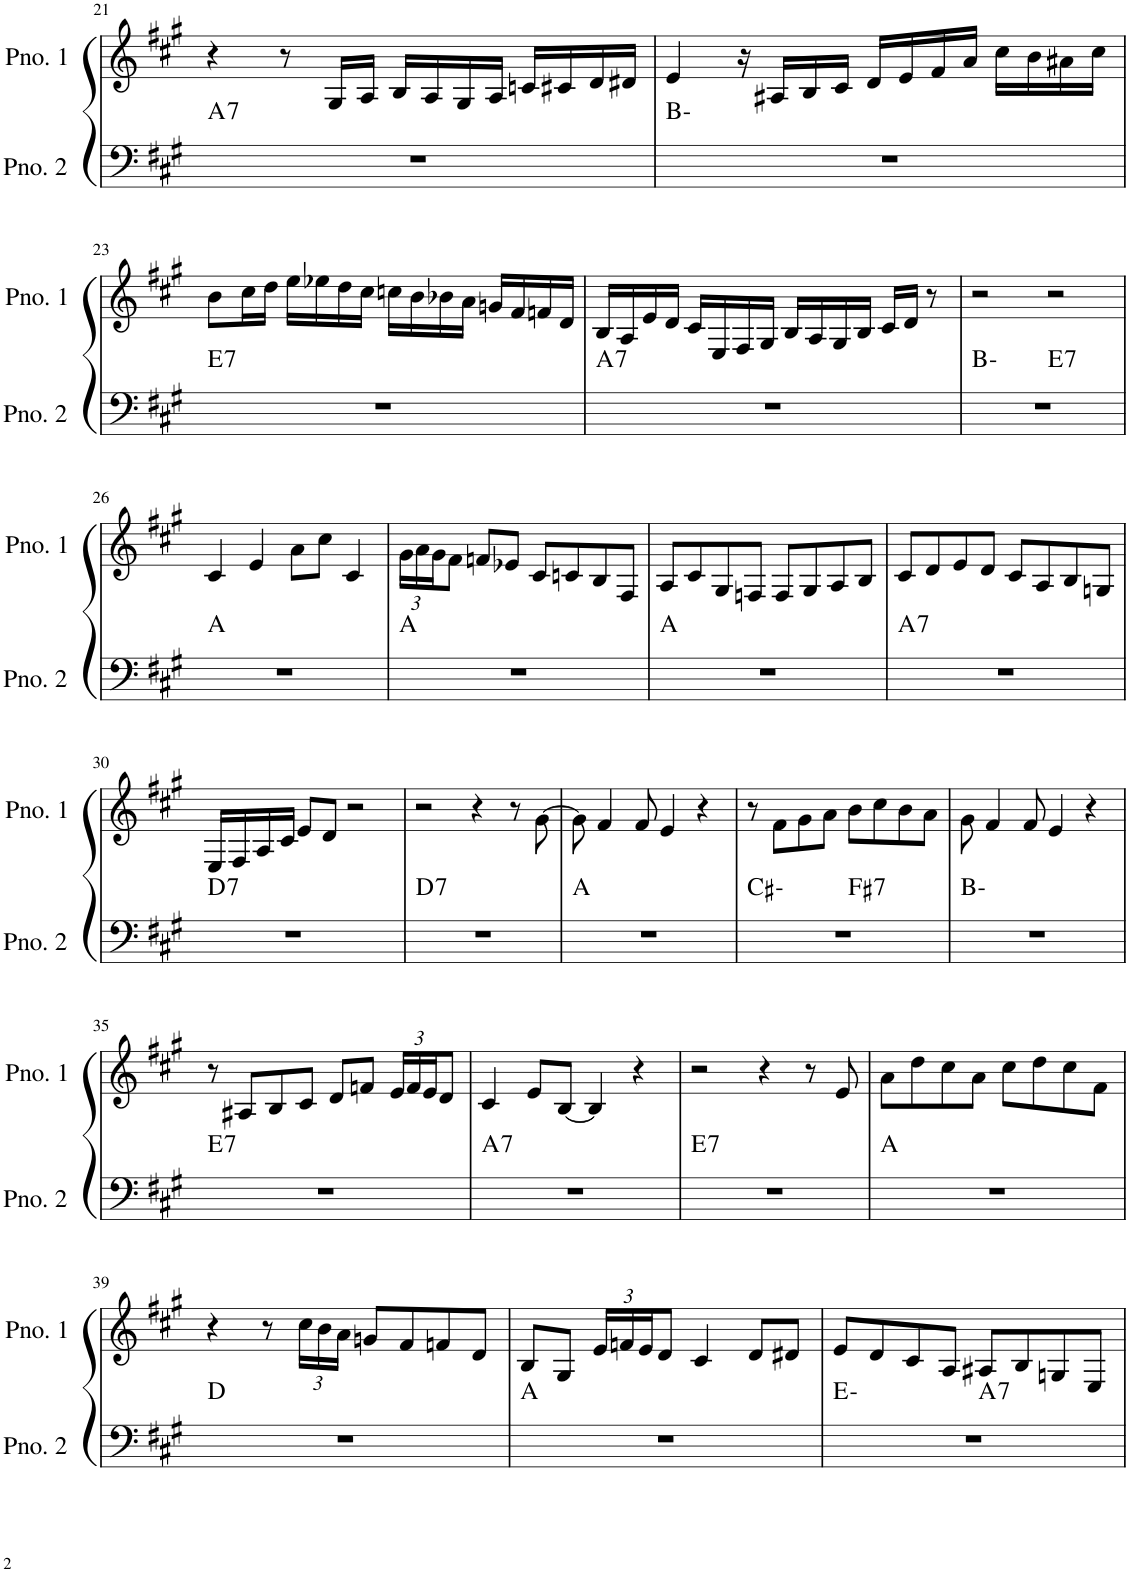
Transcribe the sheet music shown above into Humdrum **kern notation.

**kern	**harte	**kern
*part2	*part2	*part1
*staff2	*	*staff1
*I"ピアノ 2	*	*I"ピアノ 1
!!LO:PB:g=z
*clefF4	*	*clefG2
*k[f#c#g#]	*	*k[f#c#g#]
*M4/4	*	*M4/4
=21	=21	=21
!	!LO:H:kt=7	!
1r	A:7	4r
.	.	8r
.	.	16G#/LL
.	.	16A/JJ
.	.	16B/LL
.	.	16A/
.	.	16G#/
.	.	16A/JJ
.	.	16cn/LL
.	.	16c#X/
.	.	16d/
.	.	16d#X/JJ
=22	=22	=22
1r	B:min	4e/
.	.	16r
.	.	16A#X/LL
.	.	16B/
.	.	16c#/JJ
.	.	16d/LL
.	.	16e/
.	.	16f#/
.	.	16a/JJ
.	.	16cc#\LL
.	.	16b\
.	.	16a#X\
.	.	16cc#\JJ
!!LO:LB:g=z
=23	=23	=23
!	!LO:H:kt=7	!
1r	E:7	8b\L
.	.	16cc#\L
.	.	16dd\JJ
.	.	16ee\LL
.	.	16ee-X\
.	.	16dd\
.	.	16cc#\JJ
.	.	16ccn\LL
.	.	16b\
.	.	16b-X\
.	.	16a\JJ
.	.	16gn/LL
.	.	16f#/
.	.	16fn/
.	.	16d/JJ
=24	=24	=24
!	!LO:H:kt=7	!
1r	A:7	16B/LL
.	.	16A/
.	.	16e/
.	.	16d/JJ
.	.	16c#/LL
.	.	16E/
.	.	16F#/
.	.	16G#/JJ
.	.	16B/LL
.	.	16A/
.	.	16G#/
.	.	16B/JJ
.	.	16c#/LL
.	.	16d/JJ
.	.	8r
=25	=25	=25
*^	*	*
1r	2ryy	B:min	2r
!	!	!LO:H:kt=7	!
.	2ryy	E:7	2r
*v	*v	*	*
!!LO:LB:g=z
=26	=26	=26
1r	A:maj	4c#/
.	.	4e/
.	.	8a\L
.	.	8cc#\J
.	.	4c#/
=27	=27	=27
*	*	*Xbrackettup
1r	A:maj	24g#\LL
.	.	24a\
.	.	24g#\J
.	.	8f#\J
.	.	8fn/L
.	.	8e-X/J
.	.	8c#/L
.	.	8cn/
.	.	8B/
.	.	8F#/J
=28	=28	=28
1r	A:maj	8A/L
.	.	8c#/
.	.	8G#/
.	.	8Fn/J
.	.	8F/L
.	.	8G#/
.	.	8A/
.	.	8B/J
=29	=29	=29
!	!LO:H:kt=7	!
1r	A:7	8c#/L
.	.	8d/
.	.	8e/
.	.	8d/J
.	.	8c#/L
.	.	8A/
.	.	8B/
.	.	8Gn/J
!!LO:LB:g=z
=30	=30	=30
!	!LO:H:kt=7	!
1r	D:7	16E/LL
.	.	16F#/
.	.	16A/
.	.	16c#/JJ
.	.	8e/L
.	.	8d/J
.	.	2r
=31	=31	=31
!	!LO:H:kt=7	!
1r	D:7	2r
.	.	4r
.	.	8r
.	.	[8g#\
=32	=32	=32
1r	A:maj	8g#\]
.	.	4f#/
.	.	8f#/
.	.	4e/
.	.	4r
=33	=33	=33
*^	*	*
1r	2ryy	C#:min	8r
.	.	.	8f#\L
.	.	.	8g#\
.	.	.	8a\J
!	!	!LO:H:kt=7	!
.	2ryy	F#:7	8b\L
.	.	.	8cc#\
.	.	.	8b\
.	.	.	8a\J
*v	*v	*	*
=34	=34	=34
1r	B:min	8g#\
.	.	4f#/
.	.	8f#/
.	.	4e/
.	.	4r
!!LO:LB:g=z
=35	=35	=35
!	!LO:H:kt=7	!
1r	E:7	8r
.	.	8A#X/L
.	.	8B/
.	.	8c#/J
.	.	8d/L
.	.	8fn/J
.	.	24e/LL
.	.	24f/
.	.	24e/J
.	.	8d/J
=36	=36	=36
!	!LO:H:kt=7	!
1r	A:7	4c#/
.	.	8e/L
.	.	[8B/J
.	.	4B/]
.	.	4r
=37	=37	=37
!	!LO:H:kt=7	!
1r	E:7	2r
.	.	4r
.	.	8r
.	.	8e/
=38	=38	=38
1r	A:maj	8a\L
.	.	8dd\
.	.	8cc#\
.	.	8a\J
.	.	8cc#\L
.	.	8dd\
.	.	8cc#\
.	.	8f#\J
!!LO:LB:g=z
=39	=39	=39
1r	D:maj	4r
.	.	8r
.	.	24cc#\LL
.	.	24b\
.	.	24a\JJ
.	.	8gn/L
.	.	8f#/
.	.	8fn/
.	.	8d/J
=40	=40	=40
1r	A:maj	8B/L
.	.	8G#/J
.	.	24e/LL
.	.	24fn/
.	.	24e/J
.	.	8d/J
.	.	4c#/
.	.	8d/L
.	.	8d#X/J
=41	=41	=41
*^	*	*
1r	2ryy	E:min	8e/L
.	.	.	8d/
.	.	.	8c#/
.	.	.	8A/J
!	!	!LO:H:kt=7	!
.	2ryy	A:7	8A#X/L
.	.	.	8B/
.	.	.	8Gn/
.	.	.	8E/J
*v	*v	*	*
=	=	=
*-	*-	*-
